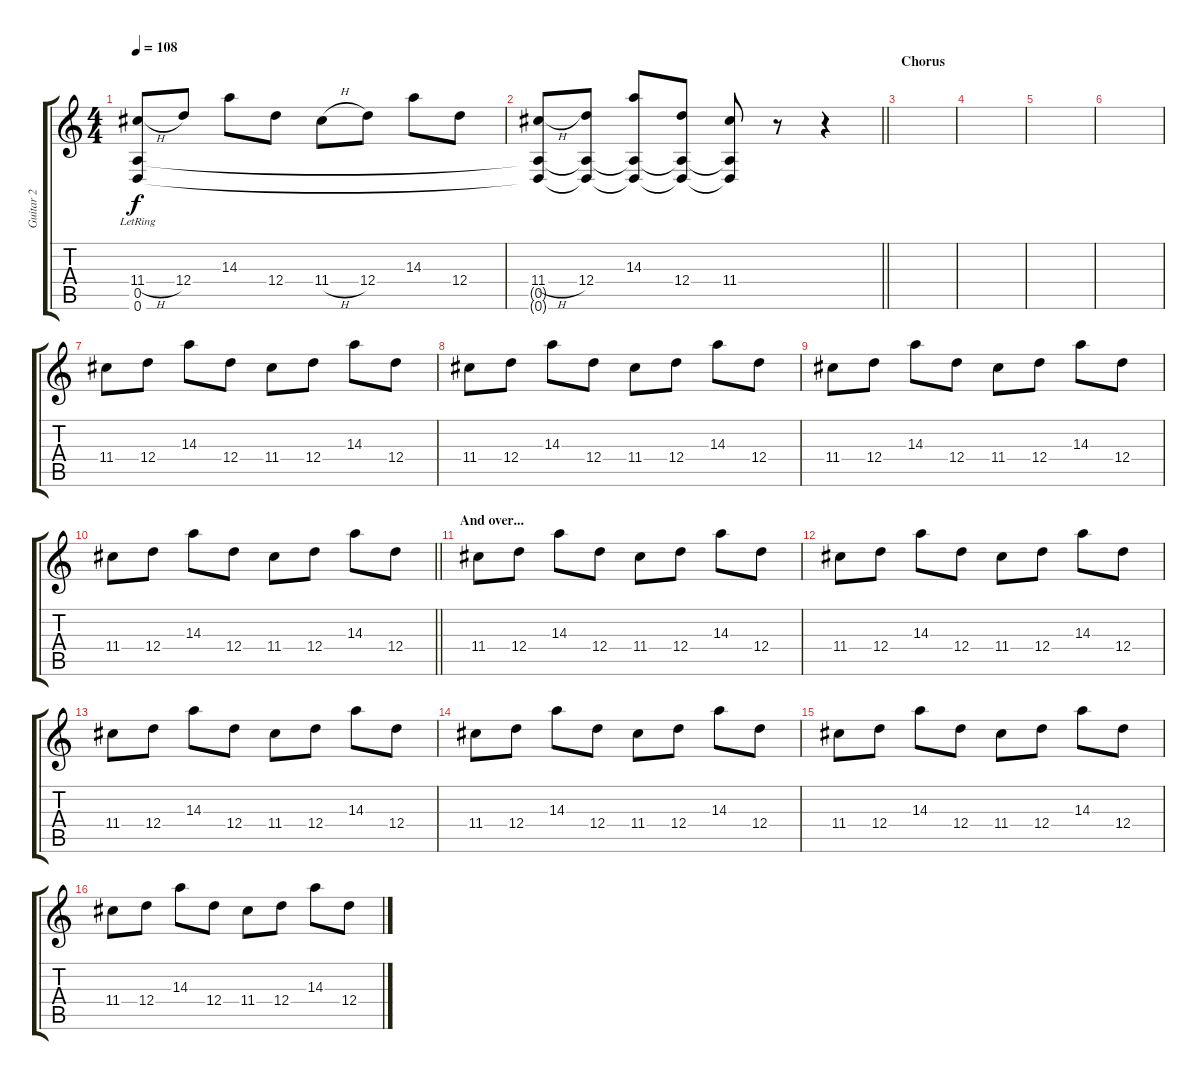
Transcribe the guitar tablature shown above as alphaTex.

\track ("Guitar 2" "Guitar 2") {instrument electricguitarclean}
\staff {score tabs}
\tuning (E4 B3 G3 D3 A2 D2) {hide}
\ts (4 4)
\tempo 108
\clef g2
\ks c
(11.4{h} 0.5{lr} 0.6{lr}).8{dy f instrument electricguitarclean} 12.4.8 14.3.8 12.4.8 11.4{h}.8 12.4.8 14.3.8 12.4.8 |
\barLineRight lightlight
(11.4{h} 0.5{t} 0.6{t}).8 (12.4 0.5{t} 0.6{t}).8 (14.3 0.5{t} 0.6{t}).8 (12.4 0.5{t} 0.6{t}).8 (11.4 0.5{t} 0.6{t}).8 r.8 r.4 |
\section ("" "Chorus")
|
|
|
|
11.4.8{instrument overdrivenguitar} 12.4.8 14.3.8 12.4.8 11.4.8 12.4.8 14.3.8 12.4.8 |
11.4.8 12.4.8 14.3.8 12.4.8 11.4.8 12.4.8 14.3.8 12.4.8 |
11.4.8 12.4.8 14.3.8 12.4.8 11.4.8 12.4.8 14.3.8 12.4.8 |
\barLineRight lightlight
11.4.8 12.4.8 14.3.8 12.4.8 11.4.8 12.4.8 14.3.8 12.4.8 |
\section ("" "And over...")
11.4.8 12.4.8 14.3.8 12.4.8 11.4.8 12.4.8 14.3.8 12.4.8 |
11.4.8 12.4.8 14.3.8 12.4.8 11.4.8 12.4.8 14.3.8 12.4.8 |
11.4.8 12.4.8 14.3.8 12.4.8 11.4.8 12.4.8 14.3.8 12.4.8 |
11.4.8 12.4.8 14.3.8 12.4.8 11.4.8 12.4.8 14.3.8 12.4.8 |
11.4.8 12.4.8 14.3.8 12.4.8 11.4.8 12.4.8 14.3.8 12.4.8 |
11.4.8 12.4.8 14.3.8 12.4.8 11.4.8 12.4.8 14.3.8 12.4.8
